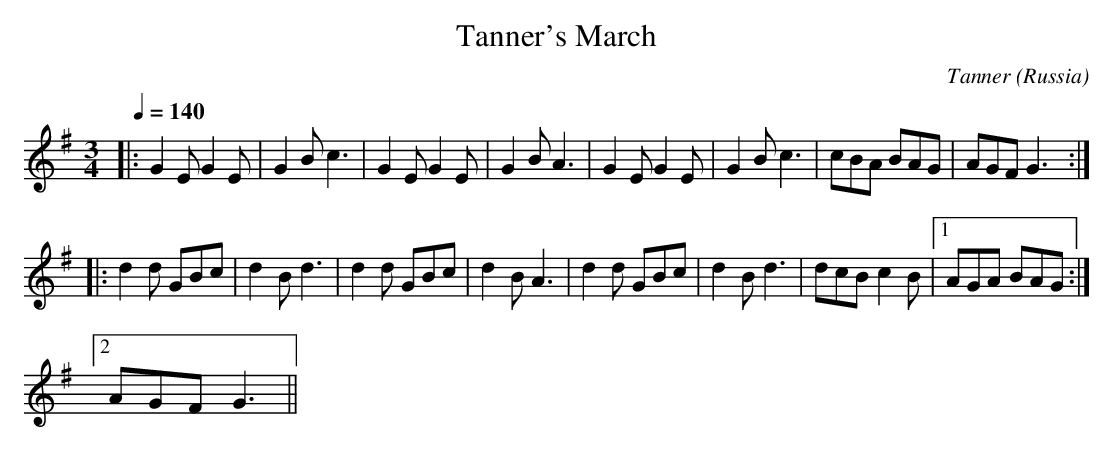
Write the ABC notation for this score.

X:1
T:Tanner's March
M:3/4
L:1/8
Q:1/4=140
C:Tanner
O:Russia
K:Em
|: G2EG2E |G2Bc3 |G2EG2E |G2BA3 |G2EG2E |G2Bc3 |cBA BAG |AGF G3 :|
|: d2d GBc |d2Bd3 |d2d GBc |d2BA3 |d2d GBc |d2Bd3 |dcBc2B |1AGA BAG :|2
AGF G3||
